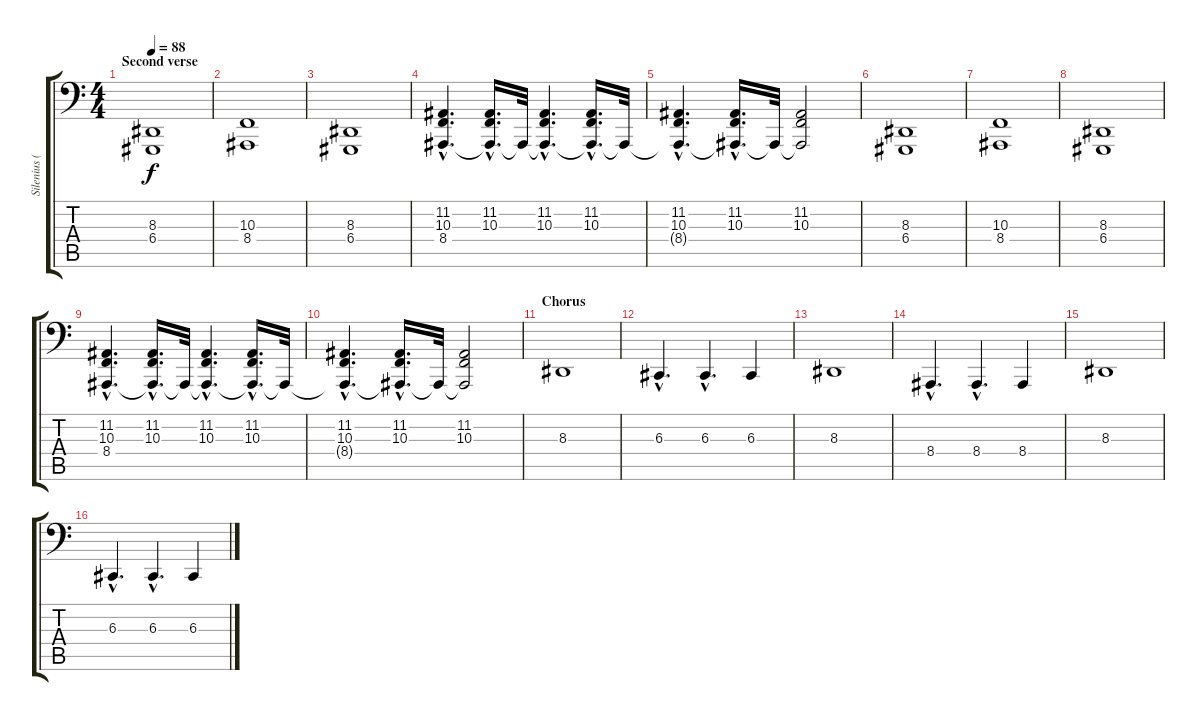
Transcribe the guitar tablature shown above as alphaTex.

\track ("Silenius (KeybLowest)" "Silenius (") {instrument synthstrings2}
\staff {score tabs}
\tuning (E2 B1 G1 D1 A0 E0) {hide}
\ts (4 4)
\section ("" "Second verse")
\tempo 88
\clef f4
\ks c
(8.3 6.4).1{dy f} |
(10.3 8.4).1 |
(8.3 6.4).1 |
(11.2{hac} 10.3{hac} 8.4{hac}).4{d} (11.2{hac} 10.3{hac} 8.4{hac t}).16{d} 8.4{t}.32 (11.2{hac} 10.3{hac} 8.4{hac t}).4{d} (11.2{hac} 10.3{hac} 8.4{hac t}).16{d} 8.4{t}.32 |
(11.2{hac} 10.3{hac} 8.4{hac t}).4{d} (11.2{hac} 10.3{hac} 8.4{hac t}).16{d} 8.4{t}.32 (11.2 10.3 8.4{t}).2 |
(8.3 6.4).1 |
(10.3 8.4).1 |
(8.3 6.4).1 |
(11.2{hac} 10.3{hac} 8.4{hac}).4{d} (11.2{hac} 10.3{hac} 8.4{hac t}).16{d} 8.4{t}.32 (11.2{hac} 10.3{hac} 8.4{hac t}).4{d} (11.2{hac} 10.3{hac} 8.4{hac t}).16{d} 8.4{t}.32 |
(11.2{hac} 10.3{hac} 8.4{hac t}).4{d} (11.2{hac} 10.3{hac} 8.4{hac t}).16{d} 8.4{t}.32 (11.2 10.3 8.4{t}).2 |
\section ("" "Chorus")
8.3.1 |
6.3{hac}.4{d} 6.3{hac}.4{d} 6.3.4 |
8.3.1 |
8.4{hac}.4{d} 8.4{hac}.4{d} 8.4.4 |
8.3.1 |
6.3{hac}.4{d} 6.3{hac}.4{d} 6.3.4
